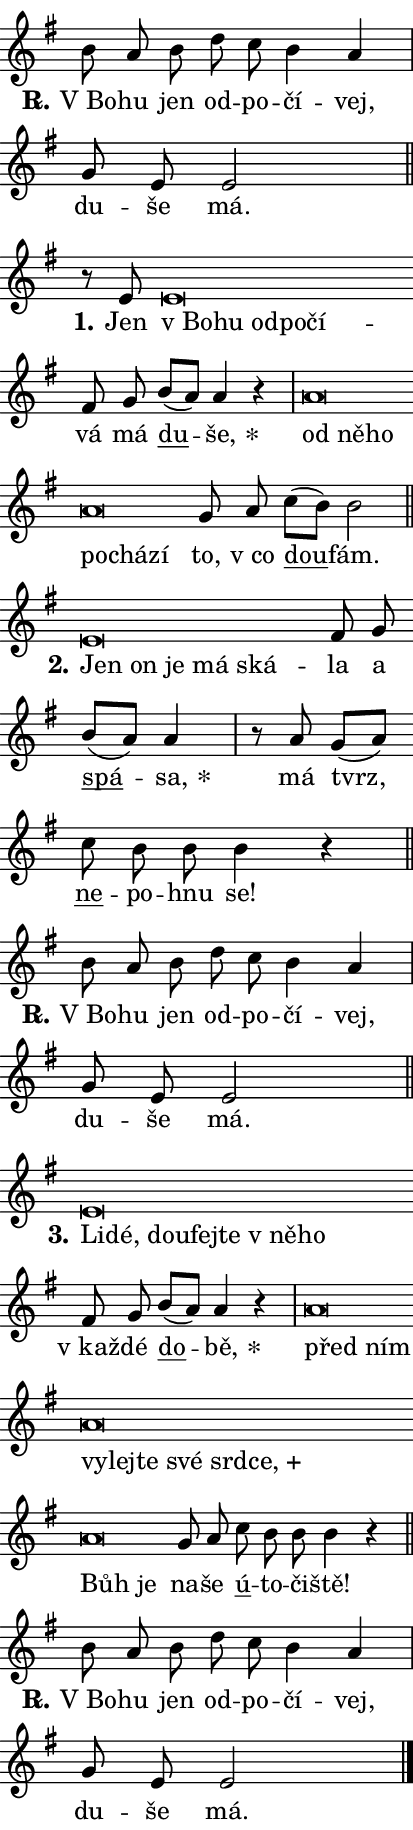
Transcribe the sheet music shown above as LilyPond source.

\version "2.22.1"
\header { tagline = "" }
\paper {
  indent = 0\cm
  top-margin = 0\cm
  right-margin = 0\cm
  bottom-margin = 0\cm
  left-margin = 0\cm
  paper-width = 7\cm
  page-breaking = #ly:one-page-breaking
  system-system-spacing.basic-distance = #11
  score-system-spacing.basic-distance = #11
  ragged-last = ##f
}


%% Author: Thomas Morley
%% https://lists.gnu.org/archive/html/lilypond-user/2020-05/msg00002.html
#(define (line-position grob)
"Returns position of @var[grob} in current system:
   @code{'start}, if at first time-step
   @code{'end}, if at last time-step
   @code{'middle} otherwise
"
  (let* ((col (ly:item-get-column grob))
         (ln (ly:grob-object col 'left-neighbor))
         (rn (ly:grob-object col 'right-neighbor))
         (col-to-check-left (if (ly:grob? ln) ln col))
         (col-to-check-right (if (ly:grob? rn) rn col))
         (break-dir-left
           (and
             (ly:grob-property col-to-check-left 'non-musical #f)
             (ly:item-break-dir col-to-check-left)))
         (break-dir-right
           (and
             (ly:grob-property col-to-check-right 'non-musical #f)
             (ly:item-break-dir col-to-check-right))))
        (cond ((eqv? 1 break-dir-left) 'start)
              ((eqv? -1 break-dir-right) 'end)
              (else 'middle))))

#(define (tranparent-at-line-position vctor)
  (lambda (grob)
  "Relying on @code{line-position} select the relevant enry from @var{vctor}.
Used to determine transparency,"
    (case (line-position grob)
      ((end) (not (vector-ref vctor 0)))
      ((middle) (not (vector-ref vctor 1)))
      ((start) (not (vector-ref vctor 2))))))

noteHeadBreakVisibility =
#(define-music-function (break-visibility)(vector?)
"Makes @code{NoteHead}s transparent relying on @var{break-visibility}"
#{
  \override NoteHead.transparent =
    #(tranparent-at-line-position break-visibility)
#})

#(define delete-ledgers-for-transparent-note-heads
  (lambda (grob)
    "Reads whether a @code{NoteHead} is transparent.
If so this @code{NoteHead} is removed from @code{'note-heads} from
@var{grob}, which is supposed to be @code{LedgerLineSpanner}.
As a result ledgers are not printed for this @code{NoteHead}"
    (let* ((nhds-array (ly:grob-object grob 'note-heads))
           (nhds-list
             (if (ly:grob-array? nhds-array)
                 (ly:grob-array->list nhds-array)
                 '()))
           ;; Relies on the transparent-property being done before
           ;; Staff.LedgerLineSpanner.after-line-breaking is executed.
           ;; This is fragile ...
           (to-keep
             (remove
               (lambda (nhd)
                 (ly:grob-property nhd 'transparent #f))
               nhds-list)))
      ;; TODO find a better method to iterate over grob-arrays, similiar
      ;; to filter/remove etc for lists
      ;; For now rebuilt from scratch
      (set! (ly:grob-object grob 'note-heads)  '())
      (for-each
        (lambda (nhd)
          (ly:pointer-group-interface::add-grob grob 'note-heads nhd))
        to-keep))))

hideNotes = {
  \noteHeadBreakVisibility #begin-of-line-visible
}
unHideNotes = {
  \noteHeadBreakVisibility #all-visible
}

% work-around for resetting accidentals
% https://lilypond.org/doc/v2.23/Documentation/notation/displaying-rhythms#unmetered-music
cadenzaMeasure = {
  \cadenzaOff
  \partial 1024 s1024
  \cadenzaOn
}

#(define-markup-command (accent layout props text) (markup?)
  "Underline accented syllable"
  (interpret-markup layout props
    #{\markup \override #'(offset . 4.3) \underline { #text }#}))

responsum = \markup \concat {
  "R" \hspace #-1.05 \path #0.1 #'((moveto 0 0.07) (lineto 0.9 0.8)) \hspace #0.05 "."
}

\layout {
    \context {
        \Staff
        \remove "Time_signature_engraver"
        \override LedgerLineSpanner.after-line-breaking = #delete-ledgers-for-transparent-note-heads
    }
    \context {
        \Voice {
            \override NoteHead.output-attributes = #'((class . "notehead"))
            \override Hairpin.height = #0.55
        }
    }
    \context {
        \Lyrics {
            \override StanzaNumber.output-attributes = #'((class . "stanzanumber"))
            \override LyricSpace.minimum-distance = #0.9
            \override LyricText.font-name = #"TeX Gyre Schola"
            \override LyricText.font-size = 1
            \override StanzaNumber.font-name = #"TeX Gyre Schola Bold"
            \override StanzaNumber.font-size = 1
        }
    }
}

% magnetic-lyrics.ily
%
%   written by
%     Jean Abou Samra <jean@abou-samra.fr>
%     Werner Lemberg <wl@gnu.org>
%
%   adapted by
%     Jiri Hon <jiri.hon@gmail.com>
%
% Version 2022-Apr-15

% https://www.mail-archive.com/lilypond-user@gnu.org/msg149350.html

#(define (Left_hyphen_pointer_engraver context)
   "Collect syllable-hyphen-syllable occurrences in lyrics and store
them in properties.  This engraver only looks to the left.  For
example, if the lyrics input is @code{foo -- bar}, it does the
following.

@itemize @bullet
@item
Set the @code{text} property of the @code{LyricHyphen} grob between
@q{foo} and @q{bar} to @code{foo}.

@item
Set the @code{left-hyphen} property of the @code{LyricText} grob with
text @q{foo} to the @code{LyricHyphen} grob between @q{foo} and
@q{bar}.
@end itemize

Use this auxiliary engraver in combination with the
@code{lyric-@/text::@/apply-@/magnetic-@/offset!} hook."
   (let ((hyphen #f)
         (text #f))
     (make-engraver
      (acknowledgers
       ((lyric-syllable-interface engraver grob source-engraver)
        (set! text grob)))
      (end-acknowledgers
       ((lyric-hyphen-interface engraver grob source-engraver)
        ;(when (not (grob::has-interface grob 'lyric-space-interface))
          (set! hyphen grob)));)
      ((stop-translation-timestep engraver)
       (when (and text hyphen)
         (ly:grob-set-object! text 'left-hyphen hyphen))
       (set! text #f)
       (set! hyphen #f)))))

#(define (lyric-text::apply-magnetic-offset! grob)
   "If the space between two syllables is less than the value in
property @code{LyricText@/.details@/.squash-threshold}, move the right
syllable to the left so that it gets concatenated with the left
syllable.

Use this function as a hook for
@code{LyricText@/.after-@/line-@/breaking} if the
@code{Left_@/hyphen_@/pointer_@/engraver} is active."
   (let ((hyphen (ly:grob-object grob 'left-hyphen #f)))
     (when hyphen
       (let ((left-text (ly:spanner-bound hyphen LEFT)))
         (when (grob::has-interface left-text 'lyric-syllable-interface)
           (let* ((common (ly:grob-common-refpoint grob left-text X))
                  (this-x-ext (ly:grob-extent grob common X))
                  (left-x-ext
                   (begin
                     ;; Trigger magnetism for left-text.
                     (ly:grob-property left-text 'after-line-breaking)
                     (ly:grob-extent left-text common X)))
                  ;; `delta` is the gap width between two syllables.
                  (delta (- (interval-start this-x-ext)
                            (interval-end left-x-ext)))
                  (details (ly:grob-property grob 'details))
                  (threshold (assoc-get 'squash-threshold details 0.2)))
             (when (< delta threshold)
               (let* (;; We have to manipulate the input text so that
                      ;; ligatures crossing syllable boundaries are not
                      ;; disabled.  For languages based on the Latin
                      ;; script this is essentially a beautification.
                      ;; However, for non-Western scripts it can be a
                      ;; necessity.
                      (lt (ly:grob-property left-text 'text))
                      (rt (ly:grob-property grob 'text))
                      (is-space (grob::has-interface hyphen 'lyric-space-interface))
                      (space (if is-space " " ""))
                      (space-markup (grob-interpret-markup grob " "))
                      (space-size (interval-length (ly:stencil-extent space-markup X)))
                      (extra-delta (if is-space space-size 0))
                      ;; Append new syllable.
                      (ltrt-space (if (and (string? lt) (string? rt))
                                (string-append lt space rt)
                                (make-concat-markup (list lt space rt))))
                      ;; Right-align `ltrt` to the right side.
                      (ltrt-space-markup (grob-interpret-markup
                               grob
                               (make-translate-markup
                                (cons (interval-length this-x-ext) 0)
                                (make-right-align-markup ltrt-space)))))
                 (begin
                   ;; Don't print `left-text`.
                   (ly:grob-set-property! left-text 'stencil #f)
                   ;; Set text and stencil (which holds all collected
                   ;; syllables so far) and shift it to the left.
                   (ly:grob-set-property! grob 'text ltrt-space)
                   (ly:grob-set-property! grob 'stencil ltrt-space-markup)
                   (ly:grob-translate-axis! grob (- (- delta extra-delta)) X))))))))))


#(define (lyric-hyphen::displace-bounds-first grob)
   ;; Make very sure this callback isn't triggered too early.
   (let ((left (ly:spanner-bound grob LEFT))
         (right (ly:spanner-bound grob RIGHT)))
     (ly:grob-property left 'after-line-breaking)
     (ly:grob-property right 'after-line-breaking)
     (ly:lyric-hyphen::print grob)))

squashThreshold = #0.4

\layout {
  \context {
    \Lyrics
    \consists #Left_hyphen_pointer_engraver
    \override LyricText.after-line-breaking =
      #lyric-text::apply-magnetic-offset!
    \override LyricHyphen.stencil = #lyric-hyphen::displace-bounds-first
    \override LyricText.details.squash-threshold = \squashThreshold
    \override LyricHyphen.minimum-distance = 0
    \override LyricHyphen.minimum-length = \squashThreshold
  }
}

squash = \override LyricText.details.squash-threshold = 9999
unSquash = \override LyricText.details.squash-threshold = \squashThreshold

left = \override LyricText.self-alignment-X = #LEFT
unLeft = \revert LyricText.self-alignment-X

starOffset = #(lambda (grob) 
                (let ((x_offset (ly:self-alignment-interface::aligned-on-x-parent grob)))
                  (if (= x_offset 0) 0 (+ x_offset 1.2))))

star = #(define-music-function (syllable)(string?)
"Append star separator at the end of a syllable"
#{
  \once \override LyricText.X-offset = #starOffset
  \lyricmode { \markup {
    #syllable
    \override #'((font-name . "TeX Gyre Schola Bold")) \hspace #0.2 \lower #0.65 \larger "*"
  } }
#})

starAccent = #(define-music-function (syllable)(string?)
"Append star separator at the end of a syllable and make accent"
#{
  \once \override LyricText.X-offset = #starOffset
  \lyricmode { \markup {
    \accent #syllable
    \override #'((font-name . "TeX Gyre Schola Bold")) \hspace #0.2 \lower #0.65 \larger "*"
  } }
#})

breath = #(define-music-function (syllable)(string?)
"Append breathing indicator at the end of a syllable"
#{
  \lyricmode { \markup { #syllable "+" } }
#})

optionalBreath = #(define-music-function (syllable)(string?)
"Append optional breathing indicator at the end of a syllable"
#{
  \lyricmode { \markup { #syllable "(+)" } }
#})


\score {
    <<
        \new Voice = "melody" { \cadenzaOn \key g \major \relative { b'8 a b d c b4 a \cadenzaMeasure \bar "|" g8 e e2 \cadenzaMeasure \bar "||" \break }
\relative { r8 e'8 e\breve*1/16 \hideNotes \breve*1/16 \bar "" \breve*1/16 \bar "" \breve*1/16 \breve*1/16 \bar "" \unHideNotes fis8 g \bar "" b[( a)] a4 r \cadenzaMeasure \bar "|" a\breve*1/16 \hideNotes \breve*1/16 \bar "" \breve*1/16 \bar "" \breve*1/16 \bar "" \breve*1/16 \breve*1/16 \bar "" \unHideNotes g8 a \bar "" c[( b)] b2 \cadenzaMeasure \bar "||" \break }
\relative { e'\breve*1/16 \hideNotes \breve*1/16 \bar "" \breve*1/16 \bar "" \breve*1/16 \breve*1/16 \bar "" \unHideNotes fis8 g \bar "" b[( a)] a4 \cadenzaMeasure \bar "|" r8 a8 g8[( a)] \bar "" c b b b4 r \cadenzaMeasure \bar "||" \break }
\relative { b'8 a b d c b4 a \cadenzaMeasure \bar "|" g8 e e2 \cadenzaMeasure \bar "||" \break }
\relative { e'\breve*1/16 \hideNotes \breve*1/16 \bar "" \breve*1/16 \bar "" \breve*1/16 \bar "" \breve*1/16 \bar "" \breve*1/16 \breve*1/16 \bar "" \unHideNotes fis8 g \bar "" b[( a)] a4 r \cadenzaMeasure \bar "|" a\breve*1/16 \hideNotes \breve*1/16 \bar "" \breve*1/16 \bar "" \breve*1/16 \bar "" \breve*1/16 \bar "" \breve*1/16 \bar "" \breve*1/16 \bar "" \breve*1/16 \bar "" \breve*1/16 \breve*1/16 \bar "" \unHideNotes g8 a \bar "" c b b b4 r \cadenzaMeasure \bar "||" \break }
\relative { b'8 a b d c b4 a \cadenzaMeasure \bar "|" g8 e e2 \cadenzaMeasure \bar "||" \break } \bar "|." }
        \new Lyrics \lyricsto "melody" { \lyricmode { \set stanza = \responsum
"V Bo" -- hu jen od -- po -- čí -- vej, du -- še má.
\set stanza = "1."
Jen \left "v Bo" -- \squash hu od -- po -- čí -- \unLeft \unSquash vá má \markup \accent du -- \star še, \left od \squash ně -- ho po -- chá -- zí \unLeft \unSquash to, "v co" \markup \accent dou -- fám.
\set stanza = "2."
\left Jen \squash on je má ská -- \unLeft \unSquash la a \markup \accent spá -- \star sa, má tvrz, \markup \accent ne -- po -- hnu se!
\set stanza = \responsum
"V Bo" -- hu jen od -- po -- čí -- vej, du -- še má.
\set stanza = "3."
\left Li -- \squash dé, dou -- fej -- te "v ně" -- ho \unLeft \unSquash "v kaž" -- dé \markup \accent do -- \star bě, \left před \squash ním vy -- lej -- te své srd -- \breath "ce," Bůh je \unLeft \unSquash na -- še \markup \accent ú -- to -- či -- ště!
\set stanza = \responsum
"V Bo" -- hu jen od -- po -- čí -- vej, du -- še má. } }
    >>
    \layout {}
}
